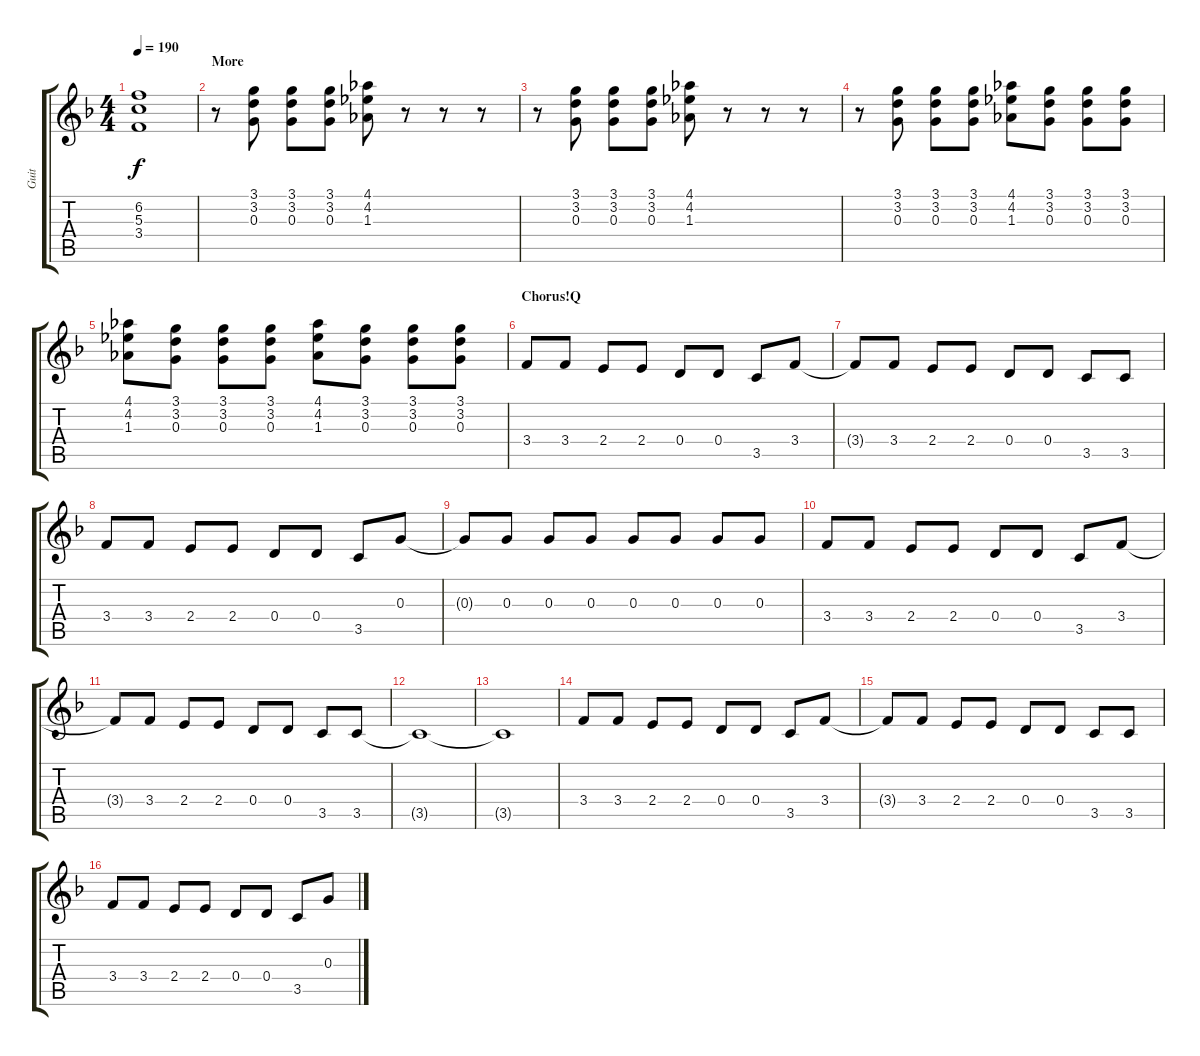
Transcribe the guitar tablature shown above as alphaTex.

\track ("Guit" "Guit") {instrument electricguitarclean}
\staff {score tabs}
\tuning (E4 B3 G3 D3 A2 E2) {hide}
\ts (4 4)
\tempo 190
\clef g2
\ks f
(6.2{t} 5.3{t} 3.4{t}).1{dy f} |
\section ("" "More")
r.8 (3.1 3.2 0.3).8 (3.1 3.2 0.3).8 (3.1 3.2 0.3).8 (4.1 4.2 1.3).8 r.8 r.8 r.8 |
r.8 (3.1 3.2 0.3).8 (3.1 3.2 0.3).8 (3.1 3.2 0.3).8 (4.1 4.2 1.3).8 r.8 r.8 r.8 |
r.8 (3.1 3.2 0.3).8 (3.1 3.2 0.3).8 (3.1 3.2 0.3).8 (4.1 4.2 1.3).8 (3.1 3.2 0.3).8 (3.1 3.2 0.3).8 (3.1 3.2 0.3).8 |
(4.1 4.2 1.3).8 (3.1 3.2 0.3).8 (3.1 3.2 0.3).8 (3.1 3.2 0.3).8 (4.1 4.2 1.3).8 (3.1 3.2 0.3).8 (3.1 3.2 0.3).8 (3.1 3.2 0.3).8 |
\section ("" "Chorus!Q")
3.4.8 3.4.8 2.4.8 2.4.8 0.4.8 0.4.8 3.5.8 3.4.8 |
3.4{t}.8 3.4.8 2.4.8 2.4.8 0.4.8 0.4.8 3.5.8 3.5.8 |
3.4.8 3.4.8 2.4.8 2.4.8 0.4.8 0.4.8 3.5.8 0.3.8 |
0.3{t}.8 0.3.8 0.3.8 0.3.8 0.3.8 0.3.8 0.3.8 0.3.8 |
3.4.8 3.4.8 2.4.8 2.4.8 0.4.8 0.4.8 3.5.8 3.4.8 |
3.4{t}.8 3.4.8 2.4.8 2.4.8 0.4.8 0.4.8 3.5.8 3.5.8 |
3.5{t}.1 |
3.5{t}.1 |
3.4.8 3.4.8 2.4.8 2.4.8 0.4.8 0.4.8 3.5.8 3.4.8 |
3.4{t}.8 3.4.8 2.4.8 2.4.8 0.4.8 0.4.8 3.5.8 3.5.8 |
3.4.8 3.4.8 2.4.8 2.4.8 0.4.8 0.4.8 3.5.8 0.3.8
